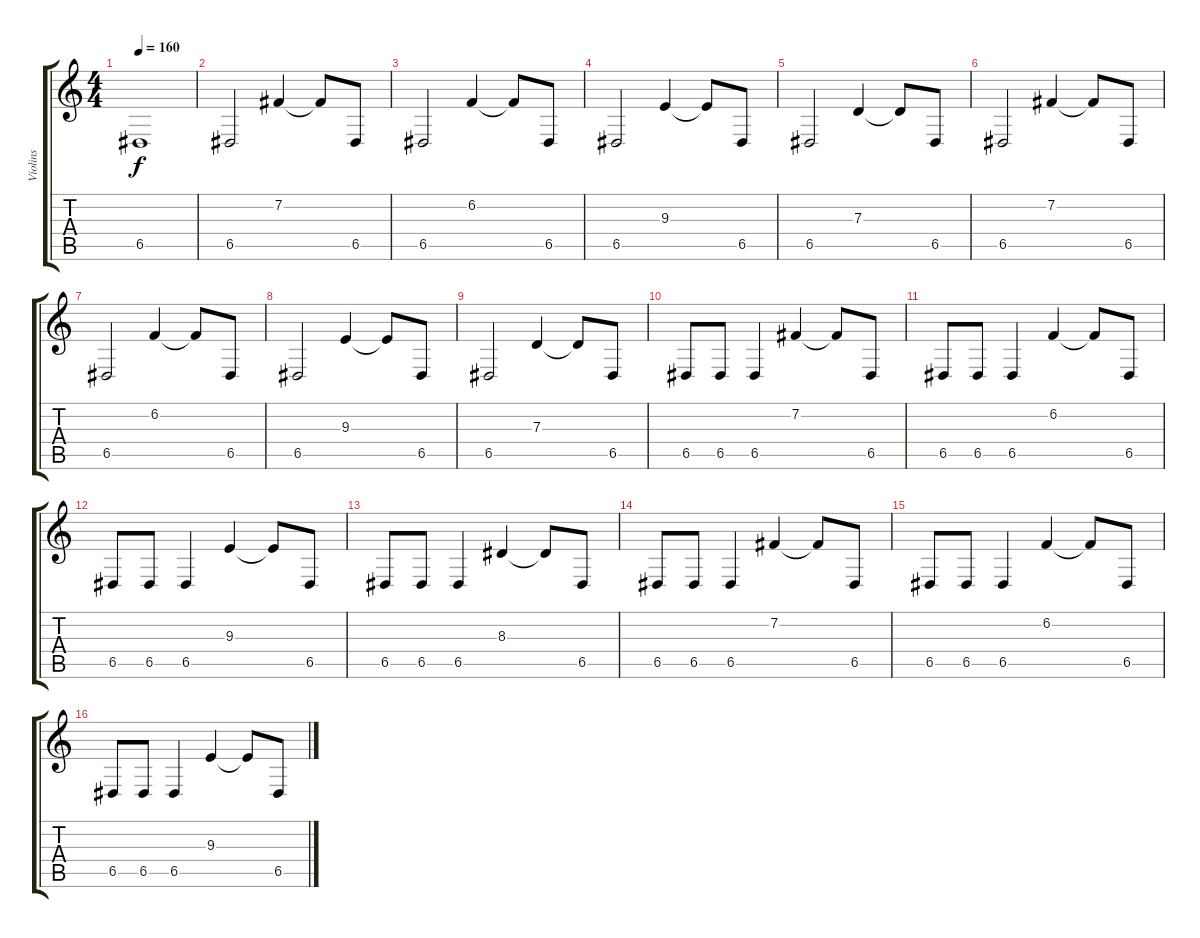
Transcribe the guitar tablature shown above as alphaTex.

\track ("Violins" "Violins") {instrument stringensemble1}
\staff {score tabs}
\tuning (E4 B3 G3 D3 A2 E2) {hide}
\ts (4 4)
\tempo 160
\clef g2
\ks c
6.5{t}.1{dy f} |
6.5.2 7.2.4 7.2{t}.8 6.5.8 |
6.5.2 6.2.4 6.2{t}.8 6.5.8 |
6.5.2 9.3.4 9.3{t}.8 6.5.8 |
6.5.2 7.3.4 7.3{t}.8 6.5.8 |
6.5.2 7.2.4 7.2{t}.8 6.5.8 |
6.5.2 6.2.4 6.2{t}.8 6.5.8 |
6.5.2 9.3.4 9.3{t}.8 6.5.8 |
6.5.2 7.3.4 7.3{t}.8 6.5.8 |
6.5.8 6.5.8 6.5.4 7.2.4 7.2{t}.8 6.5.8 |
6.5.8 6.5.8 6.5.4 6.2.4 6.2{t}.8 6.5.8 |
6.5.8 6.5.8 6.5.4 9.3.4 9.3{t}.8 6.5.8 |
6.5.8 6.5.8 6.5.4 8.3.4 8.3{t}.8 6.5.8 |
6.5.8 6.5.8 6.5.4 7.2.4 7.2{t}.8 6.5.8 |
6.5.8 6.5.8 6.5.4 6.2.4 6.2{t}.8 6.5.8 |
6.5.8 6.5.8 6.5.4 9.3.4 9.3{t}.8 6.5.8
